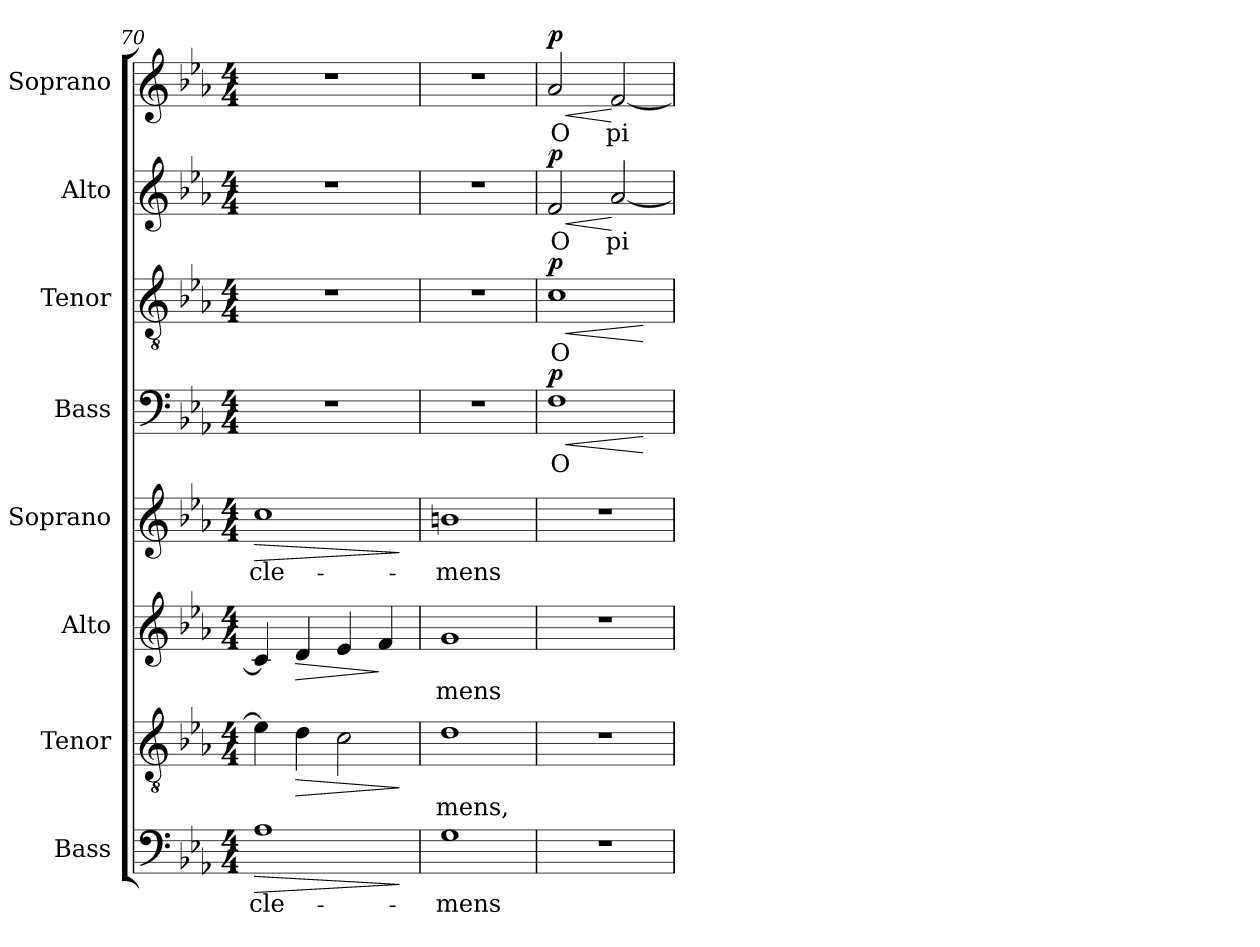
**kern	**text	**dynam	**kern	**text	**dynam	**kern	**text	**dynam	**kern	**text	**dynam	**kern	**text	**dynam	**kern	**text	**dynam	**kern	**text	**dynam	**kern	**text	**dynam
*part8	*part8	*part8	*part7	*part7	*part7	*part6	*part6	*part6	*part5	*part5	*part5	*part4	*part4	*part4	*part3	*part3	*part3	*part2	*part2	*part2	*part1	*part1	*part1
*staff8	*staff8	*staff8	*staff7	*staff7	*staff7	*staff6	*staff6	*staff6	*staff5	*staff5	*staff5	*staff4	*staff4	*staff4	*staff3	*staff3	*staff3	*staff2	*staff2	*staff2	*staff1	*staff1	*staff1
*I"Bass	*	*	*I"Tenor	*	*	*I"Alto	*	*	*I"Soprano	*	*	*I"Bass	*	*	*I"Tenor	*	*	*I"Alto	*	*	*I"Soprano	*	*
*I'B.	*	*	*I'T.	*	*	*I'A.	*	*	*I'S.	*	*	*I'B.	*	*	*I'T.	*	*	*I'A.	*	*	*I'S.	*	*
*clefF4	*	*	*clefGv2	*	*	*clefG2	*	*	*clefG2	*	*	*clefF4	*	*	*clefGv2	*	*	*clefG2	*	*	*clefG2	*	*
*	*	*	*ITrd7c12	*	*	*	*	*	*	*	*	*	*	*	*ITrd7c12	*	*	*	*	*	*	*	*
*k[b-e-a-]	*	*	*k[b-e-a-]	*	*	*k[b-e-a-]	*	*	*k[b-e-a-]	*	*	*k[b-e-a-]	*	*	*k[b-e-a-]	*	*	*k[b-e-a-]	*	*	*k[b-e-a-]	*	*
*E-:	*	*	*E-:	*	*	*E-:	*	*	*E-:	*	*	*E-:	*	*	*E-:	*	*	*E-:	*	*	*E-:	*	*
*M4/4	*	*	*M4/4	*	*	*M4/4	*	*	*M4/4	*	*	*M4/4	*	*	*M4/4	*	*	*M4/4	*	*	*M4/4	*	*
=70	=70	=70	=70	=70	=70	=70	=70	=70	=70	=70	=70	=70	=70	=70	=70	=70	=70	=70	=70	=70	=70	=70	=70
!	!LO:LY:b:color=#000000	!LO:HP:b	!	!	!	!	!	!	!	!	!	!	!	!	!	!	!	!	!	!	!	!	!
!	!	!	!	!	!	!	!	!	!	!LO:LY:b:color=#000000	!LO:HP:b	!	!	!	!	!	!	!	!	!	!	!	!
1A-i	cle-	>	4E-i\]	.	.	4ci/]	.	.	1cci	cle-	>	1r	.	.	1r	.	.	1r	.	.	1r	.	.
!	!	!	!	!	!LO:HP:b	!	!	!LO:HP:b	!	!	!	!	!	!	!	!	!	!	!	!	!	!	!
.	.	.	4Di\	.	>	4di/	.	>	.	.	.	.	.	.	.	.	.	.	.	.	.	.	.
.	.	.	2Ci\	.	.	4e-i/	.	.	.	.	.	.	.	.	.	.	.	.	.	.	.	.	.
.	.	.	.	.	.	4fi/	.	]	.	.	.	.	.	.	.	.	.	.	.	.	.	.	.
.	.	]	.	.	]	.	.	.	.	.	]	.	.	.	.	.	.	.	.	.	.	.	.
!!LO:LB:g=z
=71	=71	=71	=71	=71	=71	=71	=71	=71	=71	=71	=71	=71	=71	=71	=71	=71	=71	=71	=71	=71	=71	=71	=71
!	!LO:LY:b:color=#000000	!	!	!	!	!	!	!	!	!	!	!	!	!	!	!	!	!	!	!	!	!	!
!	!	!	!	!LO:LY:b:color=#000000	!	!	!	!	!	!	!	!	!	!	!	!	!	!	!	!	!	!	!
!	!	!	!	!	!	!	!LO:LY:b:color=#000000	!	!	!	!	!	!	!	!	!	!	!	!	!	!	!	!
!	!	!	!	!	!	!	!	!	!	!LO:LY:b:color=#000000	!	!	!	!	!	!	!	!	!	!	!	!	!
1Gi	-mens	.	1Di	-mens,	.	1gi	-mens	.	1bni	-mens	.	1r	.	.	1r	.	.	1r	.	.	1r	.	.
=72	=72	=72	=72	=72	=72	=72	=72	=72	=72	=72	=72	=72	=72	=72	=72	=72	=72	=72	=72	=72	=72	=72	=72
!	!	!	!	!	!	!	!	!	!	!	!	!	!LO:LY:b:color=#000000	!LO:HP:b	!	!	!	!	!	!	!	!	!
!	!	!	!	!	!	!	!	!	!	!	!	!	!	!	!	!LO:LY:b:color=#000000	!LO:HP:b	!	!	!	!	!	!
!	!	!	!	!	!	!	!	!	!	!	!	!	!	!	!	!	!	!	!LO:LY:b:color=#000000	!LO:HP:b	!	!	!
!	!	!	!	!	!	!	!	!	!	!	!	!	!	!	!	!	!	!	!	!	!	!LO:LY:b:color=#000000	!LO:HP:b
1r	.	.	1r	.	.	1r	.	.	1r	.	.	1Fi	O	< p	1Ci	O	< p	2fi/	O	< p	2a-i/	O	< p
!	!	!	!	!	!	!	!	!	!	!	!	!	!	!	!	!	!	!	!LO:LY:b:color=#000000	!	!	!	!
!	!	!	!	!	!	!	!	!	!	!	!	!	!	!	!	!	!	!	!	!	!	!LO:LY:b:color=#000000	!
.	.	.	.	.	.	.	.	.	.	.	.	.	.	.	.	.	.	[<2a-i/	pi-	[	[<2fi/	pi-	[
.	.	.	.	.	.	.	.	.	.	.	.	.	.	[	.	.	[	.	.	.	.	.	.
=	=	=	=	=	=	=	=	=	=	=	=	=	=	=	=	=	=	=	=	=	=	=	=
*-	*-	*-	*-	*-	*-	*-	*-	*-	*-	*-	*-	*-	*-	*-	*-	*-	*-	*-	*-	*-	*-	*-	*-
